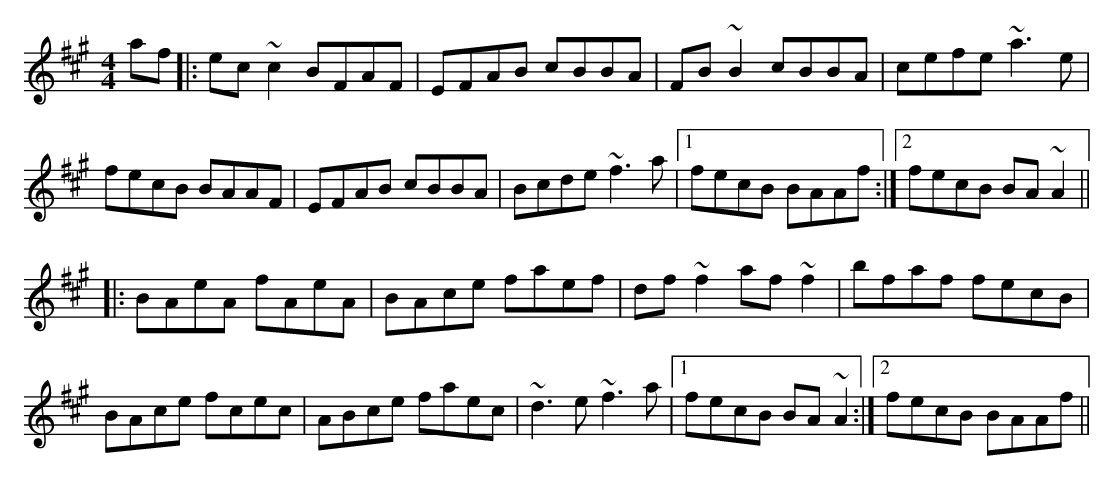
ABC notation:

X:1
M:4/4
K:A
af|:ec~c2 BFAF|EFAB cBBA|FB~B2 cBBA|cefe ~a3e|
fecB BAAF|EFAB cBBA|Bcde ~f3a|1 fecB BAAf:|2 fecB BA~A2||
|:BAeA fAeA|BAce faef|df ~f2 af ~f2|bfaf fecB|
BAce fcec|ABce faec|~d3e ~f3a|1 fecB BA~A2:|2 fecB BAAf||
